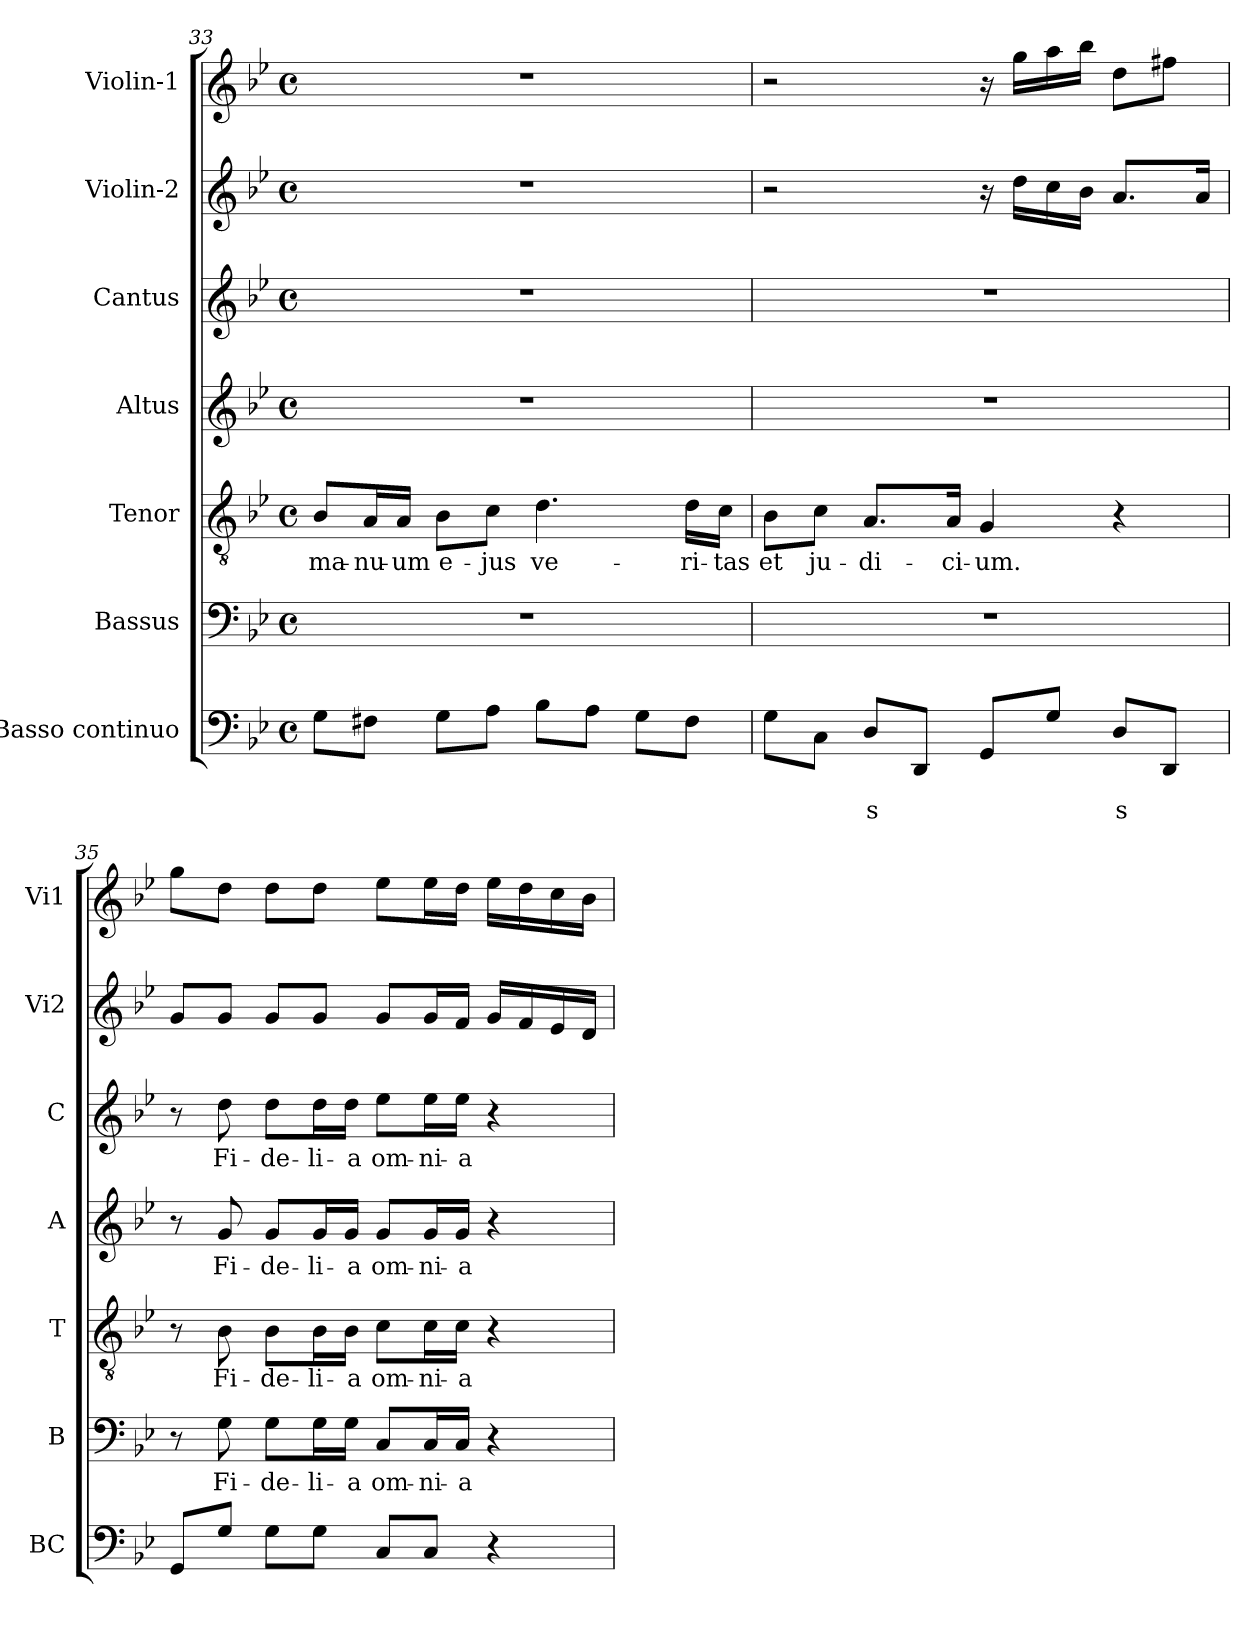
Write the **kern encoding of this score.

**kern	**text	**text	**kern	**text	**kern	**text	**kern	**text	**kern	**text	**kern	**kern
*part7	*part7	*part7	*part6	*part6	*part5	*part5	*part4	*part4	*part3	*part3	*part2	*part1
*staff7	*staff7	*staff7	*staff6	*staff6	*staff5	*staff5	*staff4	*staff4	*staff3	*staff3	*staff2	*staff1
*I"Basso continuo	*	*	*I"Bassus	*	*I"Tenor	*	*I"Altus	*	*I"Cantus	*	*I"Violin-2	*I"Violin-1
*I'BC	*	*	*I'B	*	*I'T	*	*I'A	*	*I'C	*	*I'Vi2	*I'Vi1
!!LO:PB:g=z
*clefF4	*	*	*clefF4	*	*clefGv2	*	*clefG2	*	*clefG2	*	*clefG2	*clefG2
*k[b-e-]	*	*	*k[b-e-]	*	*k[b-e-]	*	*k[b-e-]	*	*k[b-e-]	*	*k[b-e-]	*k[b-e-]
*B-:	*	*	*B-:	*	*B-:	*	*B-:	*	*B-:	*	*B-:	*B-:
*M4/4	*	*	*M4/4	*	*M4/4	*	*M4/4	*	*M4/4	*	*M4/4	*M4/4
*met(c)	*	*	*met(c)	*	*met(c)	*	*met(c)	*	*met(c)	*	*met(c)	*met(c)
=33	=33	=33	=33	=33	=33	=33	=33	=33	=33	=33	=33	=33
!	!	!	!	!	!	!LO:LY:b	!	!	!	!	!	!
8G\L	.	.	1r	.	8B-/L	ma-	1r	.	1r	.	1r	1r
!	!	!	!	!	!	!LO:LY:b	!	!	!	!	!	!
8F#X\J	.	.	.	.	16A/L	-nu-	.	.	.	.	.	.
!	!	!	!	!	!	!LO:LY:b	!	!	!	!	!	!
.	.	.	.	.	16A/JJ	-um	.	.	.	.	.	.
!	!	!	!	!	!	!LO:LY:b	!	!	!	!	!	!
8G\L	.	.	.	.	8B-\L	e-	.	.	.	.	.	.
!	!	!	!	!	!	!LO:LY:b	!	!	!	!	!	!
8A\J	.	.	.	.	8c\J	-jus	.	.	.	.	.	.
!	!	!	!	!	!	!LO:LY:b	!	!	!	!	!	!
8B-\L	.	.	.	.	4.d\	ve-	.	.	.	.	.	.
8A\J	.	.	.	.	.	.	.	.	.	.	.	.
8G\L	.	.	.	.	.	.	.	.	.	.	.	.
!	!	!	!	!	!	!LO:LY:b	!	!	!	!	!	!
8F#\J	.	.	.	.	16d\LL	-ri-	.	.	.	.	.	.
!	!	!	!	!	!	!LO:LY:b	!	!	!	!	!	!
.	.	.	.	.	16c\JJ	-tas	.	.	.	.	.	.
=34	=34	=34	=34	=34	=34	=34	=34	=34	=34	=34	=34	=34
!	!	!	!	!	!	!LO:LY:b	!	!	!	!	!	!
8G\L	.	.	1r	.	8B-\L	et	1r	.	1r	.	2r	2r
!	!	!	!	!	!	!LO:LY:b	!	!	!	!	!	!
8C\J	.	.	.	.	8c\J	ju-	.	.	.	.	.	.
!	!	!LO:LY:b	!	!	!	!	!	!	!	!	!	!
!	!	!	!	!	!	!LO:LY:b	!	!	!	!	!	!
8D/L	.	s	.	.	8.A/L	-di-	.	.	.	.	.	.
8DD/J	.	.	.	.	.	.	.	.	.	.	.	.
!	!	!	!	!	!	!LO:LY:b	!	!	!	!	!	!
.	.	.	.	.	16A/Jk	-ci-	.	.	.	.	.	.
!	!	!	!	!	!	!LO:LY:b	!	!	!	!	!	!
8GG/L	.	.	.	.	4G/	-um.	.	.	.	.	16r	16r
.	.	.	.	.	.	.	.	.	.	.	16dd\LL	16gg\LL
8G/J	.	.	.	.	.	.	.	.	.	.	16cc\	16aa\
.	.	.	.	.	.	.	.	.	.	.	16b-\JJ	16bb-\JJ
!	!	!LO:LY:b	!	!	!	!	!	!	!	!	!	!
8D/L	.	s	.	.	4r	.	.	.	.	.	8.a/L	8dd\L
8DD/J	.	.	.	.	.	.	.	.	.	.	.	8ff#X\J
.	.	.	.	.	.	.	.	.	.	.	16a/Jk	.
=35	=35	=35	=35	=35	=35	=35	=35	=35	=35	=35	=35	=35
8GG/L	.	.	8r	.	8r	.	8r	.	8r	.	8g/L	8gg\L
!	!	!	!	!LO:LY:b	!	!	!	!	!	!	!	!
!	!	!	!	!	!	!LO:LY:b	!	!	!	!	!	!
!	!	!	!	!	!	!	!	!LO:LY:b	!	!	!	!
!	!	!	!	!	!	!	!	!	!	!LO:LY:b	!	!
8G/J	.	.	8G\	Fi-	8B-\	Fi-	8g/	Fi-	8dd\	Fi-	8g/J	8dd\J
!	!	!	!	!LO:LY:b	!	!	!	!	!	!	!	!
!	!	!	!	!	!	!LO:LY:b	!	!	!	!	!	!
!	!	!	!	!	!	!	!	!LO:LY:b	!	!	!	!
!	!	!	!	!	!	!	!	!	!	!LO:LY:b	!	!
8G\L	.	.	8G\L	-de-	8B-\L	-de-	8g/L	-de-	8dd\L	-de-	8g/L	8dd\L
!	!	!	!	!LO:LY:b	!	!	!	!	!	!	!	!
!	!	!	!	!	!	!LO:LY:b	!	!	!	!	!	!
!	!	!	!	!	!	!	!	!LO:LY:b	!	!	!	!
!	!	!	!	!	!	!	!	!	!	!LO:LY:b	!	!
8G\J	.	.	16G\L	-li-	16B-\L	-li-	16g/L	-li-	16dd\L	-li-	8g/J	8dd\J
!	!	!	!	!LO:LY:b	!	!	!	!	!	!	!	!
!	!	!	!	!	!	!LO:LY:b	!	!	!	!	!	!
!	!	!	!	!	!	!	!	!LO:LY:b	!	!	!	!
!	!	!	!	!	!	!	!	!	!	!LO:LY:b	!	!
.	.	.	16G\JJ	-a	16B-\JJ	-a	16g/JJ	-a	16dd\JJ	-a	.	.
!	!	!	!	!LO:LY:b	!	!	!	!	!	!	!	!
!	!	!	!	!	!	!LO:LY:b	!	!	!	!	!	!
!	!	!	!	!	!	!	!	!LO:LY:b	!	!	!	!
!	!	!	!	!	!	!	!	!	!	!LO:LY:b	!	!
8C/L	.	.	8C/L	om-	8c\L	om-	8g/L	om-	8ee-\L	om-	8g/L	8ee-\L
!	!	!	!	!LO:LY:b	!	!	!	!	!	!	!	!
!	!	!	!	!	!	!LO:LY:b	!	!	!	!	!	!
!	!	!	!	!	!	!	!	!LO:LY:b	!	!	!	!
!	!	!	!	!	!	!	!	!	!	!LO:LY:b	!	!
8C/J	.	.	16C/L	-ni-	16c\L	-ni-	16g/L	-ni-	16ee-\L	-ni-	16g/L	16ee-\L
!	!	!	!	!LO:LY:b	!	!	!	!	!	!	!	!
!	!	!	!	!	!	!LO:LY:b	!	!	!	!	!	!
!	!	!	!	!	!	!	!	!LO:LY:b	!	!	!	!
!	!	!	!	!	!	!	!	!	!	!LO:LY:b	!	!
.	.	.	16C/JJ	-a	16c\JJ	-a	16g/JJ	-a	16ee-\JJ	-a	16f/JJ	16dd\JJ
4r	.	.	4r	.	4r	.	4r	.	4r	.	16g/LL	16ee-\LL
.	.	.	.	.	.	.	.	.	.	.	16f/	16dd\
.	.	.	.	.	.	.	.	.	.	.	16e-/	16cc\
.	.	.	.	.	.	.	.	.	.	.	16d/JJ	16b-\JJ
=	=	=	=	=	=	=	=	=	=	=	=	=
*-	*-	*-	*-	*-	*-	*-	*-	*-	*-	*-	*-	*-
